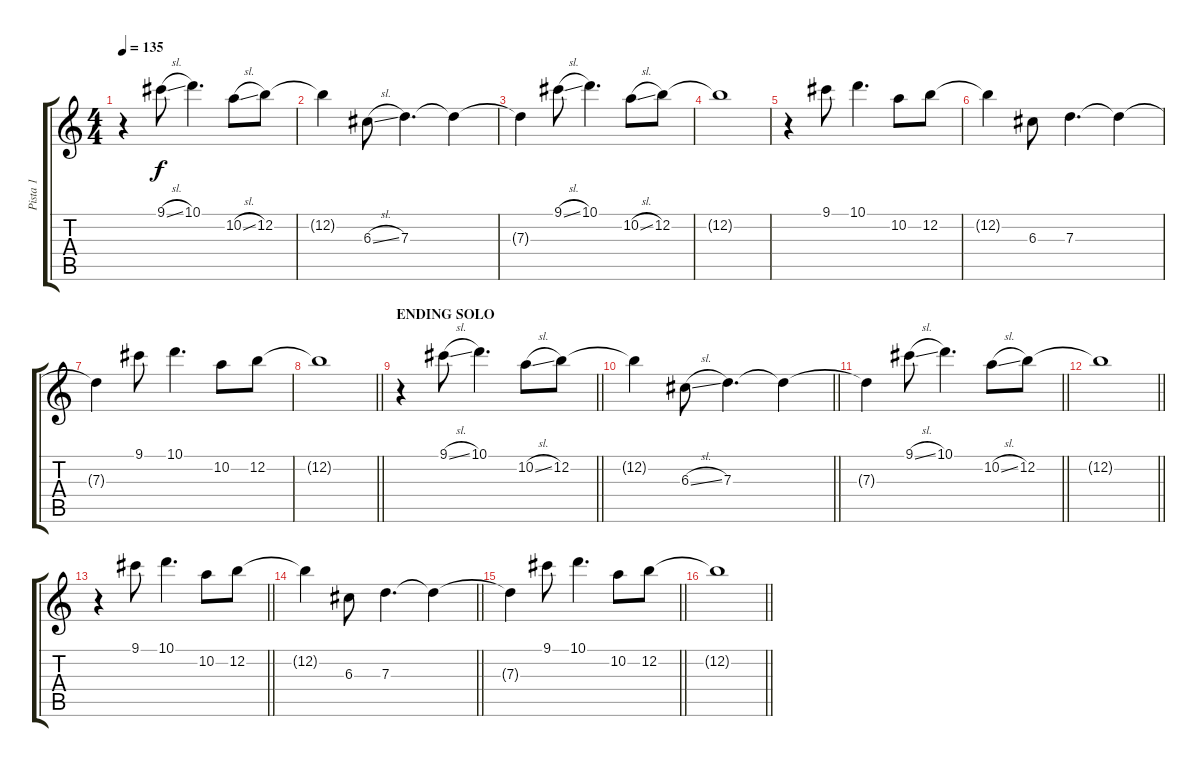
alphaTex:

\track ("Pista 1" "Pista 1") {instrument distortionguitar}
\staff {score tabs}
\tuning (E4 B3 G3 D3 A2 E2) {hide}
\ts (4 4)
\tempo 135
\clef g2
\ks c
r.4{dy f} 9.1{sl}.8 10.1.4{d} 10.2{sl}.8 12.2.8 |
12.2{t}.4 6.3{sl}.8 7.3.4{d} 7.3{t}.4 |
7.3{t}.4 9.1{sl}.8 10.1.4{d} 10.2{sl}.8 12.2.8 |
12.2{t}.1 |
r.4 9.1.8 10.1.4{d} 10.2.8 12.2.8 |
12.2{t}.4 6.3.8 7.3.4{d} 7.3{t}.4 |
7.3{t}.4 9.1.8 10.1.4{d} 10.2.8 12.2.8 |
\barLineRight lightlight
12.2{t}.1 |
\section ("" "ENDING SOLO")
\barLineRight lightlight
r.4 9.1{sl}.8 10.1.4{d} 10.2{sl}.8 12.2.8 |
\barLineRight lightlight
12.2{t}.4 6.3{sl}.8 7.3.4{d} 7.3{t}.4 |
\barLineRight lightlight
7.3{t}.4 9.1{sl}.8 10.1.4{d} 10.2{sl}.8 12.2.8 |
\barLineRight lightlight
12.2{t}.1 |
\barLineRight lightlight
r.4 9.1.8 10.1.4{d} 10.2.8 12.2.8 |
\barLineRight lightlight
12.2{t}.4 6.3.8 7.3.4{d} 7.3{t}.4 |
\barLineRight lightlight
7.3{t}.4 9.1.8 10.1.4{d} 10.2.8 12.2.8 |
\barLineRight lightlight
12.2{t}.1
